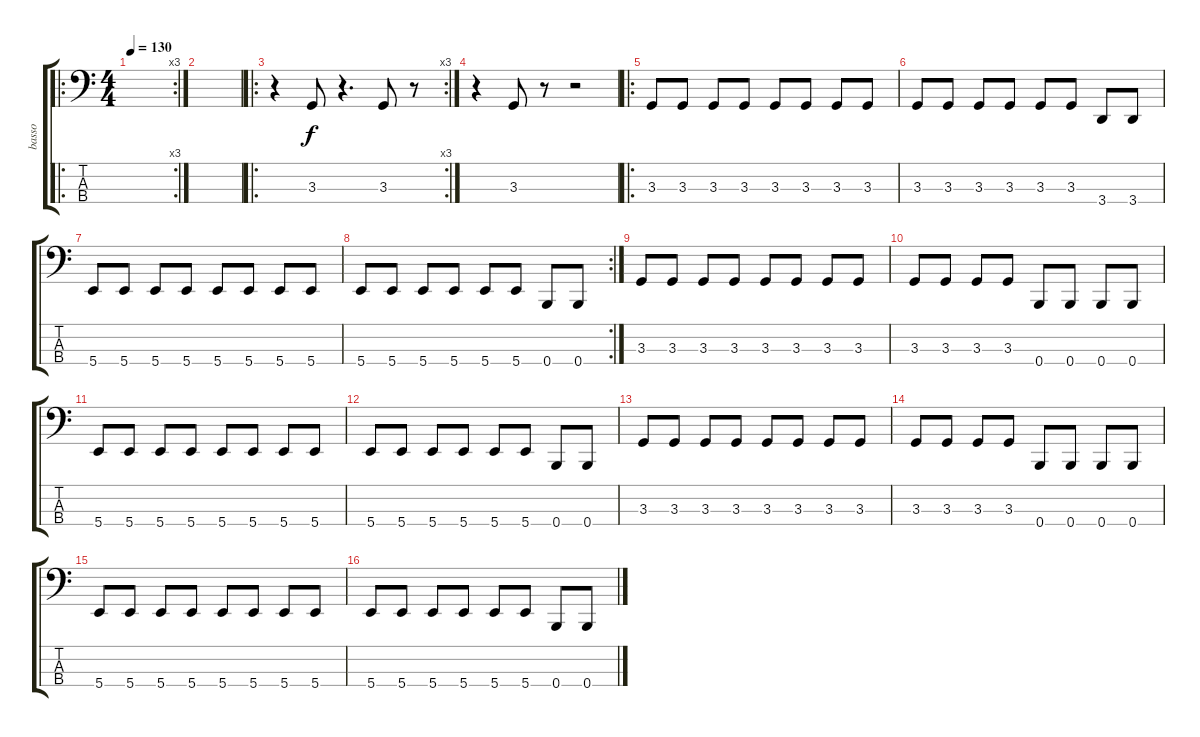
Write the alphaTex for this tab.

\track ("basso" "basso") {instrument electricbasspick}
\staff {score tabs}
\tuning (D2 A1 E1 B0) {hide}
\ro
\rc 3
\ts (4 4)
\tempo 130
\clef f4
\ks c
|
|
\ro
\rc 3
r.4 3.3.8 r.4{d} 3.3.8 r.8 |
r.4 3.3.8 r.8 r.2 |
\ro
3.3.8 3.3.8 3.3.8 3.3.8 3.3.8 3.3.8 3.3.8 3.3.8 |
3.3.8 3.3.8 3.3.8 3.3.8 3.3.8 3.3.8 3.4.8 3.4.8 |
5.4.8 5.4.8 5.4.8 5.4.8 5.4.8 5.4.8 5.4.8 5.4.8 |
\rc 2
5.4.8 5.4.8 5.4.8 5.4.8 5.4.8 5.4.8 0.4.8 0.4.8 |
3.3.8 3.3.8 3.3.8 3.3.8 3.3.8 3.3.8 3.3.8 3.3.8 |
3.3.8 3.3.8 3.3.8 3.3.8 0.4.8 0.4.8 0.4.8 0.4.8 |
5.4.8 5.4.8 5.4.8 5.4.8 5.4.8 5.4.8 5.4.8 5.4.8 |
5.4.8 5.4.8 5.4.8 5.4.8 5.4.8 5.4.8 0.4.8 0.4.8 |
3.3.8 3.3.8 3.3.8 3.3.8 3.3.8 3.3.8 3.3.8 3.3.8 |
3.3.8 3.3.8 3.3.8 3.3.8 0.4.8 0.4.8 0.4.8 0.4.8 |
5.4.8 5.4.8 5.4.8 5.4.8 5.4.8 5.4.8 5.4.8 5.4.8 |
5.4.8 5.4.8 5.4.8 5.4.8 5.4.8 5.4.8 0.4.8 0.4.8
